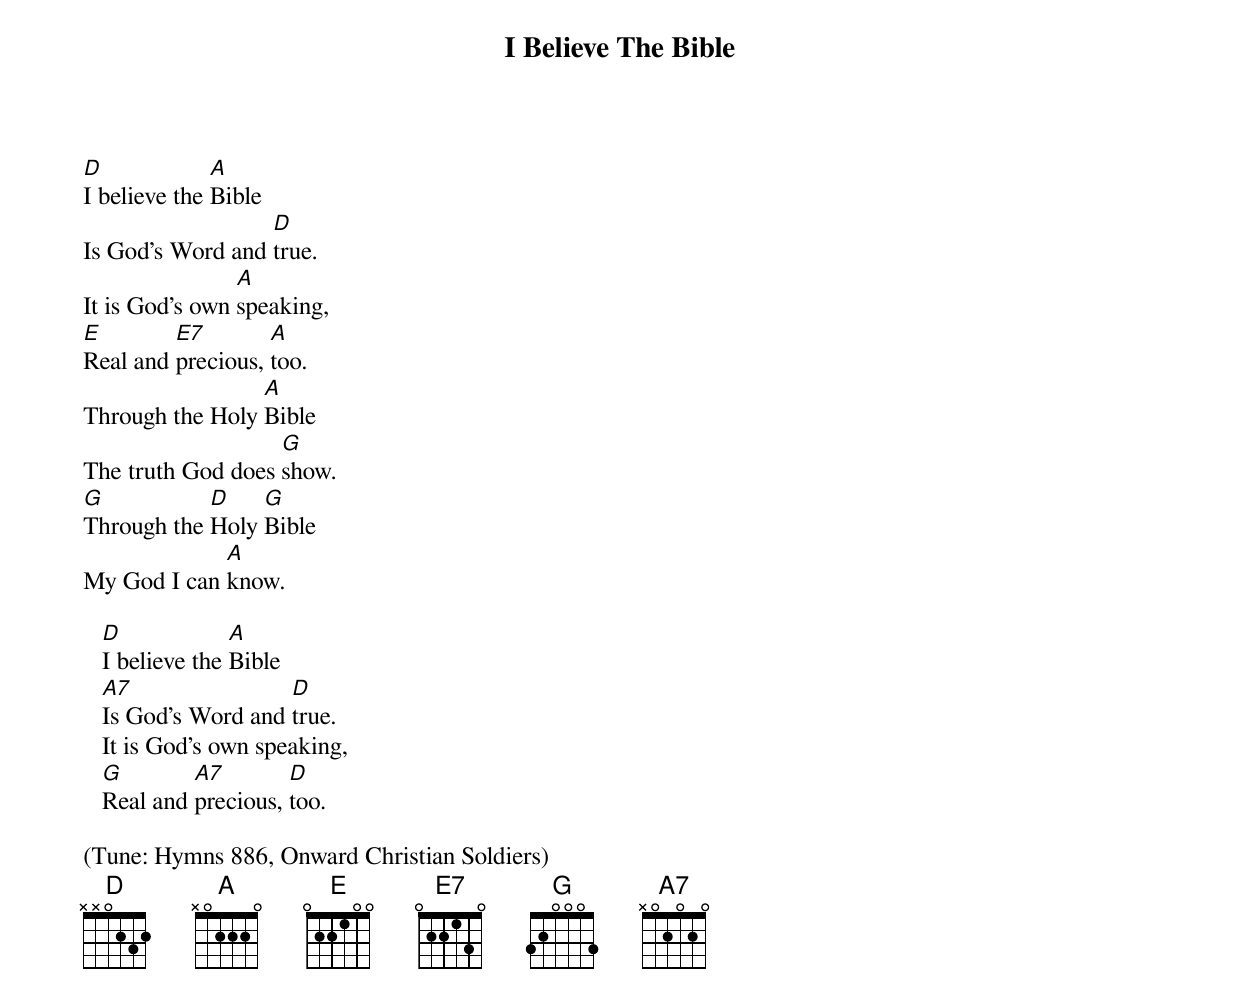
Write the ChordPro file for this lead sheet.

{title: I Believe The Bible}


[D]I believe the [A]Bible
Is God's Word and [D]true.
It is God's own [A]speaking,
[E]Real and [E7]precious, [A]too.
Through the Holy [A]Bible
The truth God does [G]show.
[G]Through the [D]Holy [G]Bible
My God I can [A]know.

   [D]I believe the [A]Bible
   [A7]Is God's Word and [D]true.
   It is God's own speaking,
   [G]Real and [A7]precious, [D]too.

(Tune: Hymns 886, Onward Christian Soldiers)
